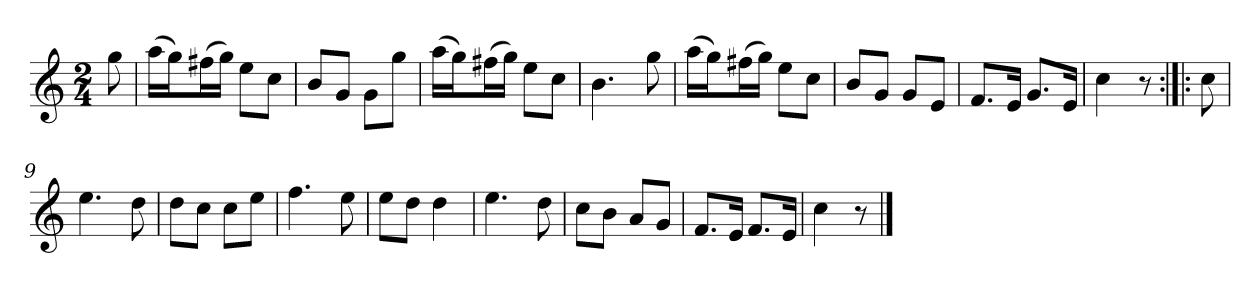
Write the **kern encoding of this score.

**kern
*part1
*staff1
*clefG2
*k[]
*C:
*M2/4
*MM120
=
8gg
=1
(16aa\LL
16gg\J)
(16ff#X\L
16gg\JJ)
8ee\L
8cc\J
=2
8b/L
8g/J
8g\L
8gg\J
=3
(16aa\LL
16gg\J)
(16ff#X\L
16gg\JJ)
8ee\L
8cc\J
=4
4.b
8gg
=5
(16aa\LL
16gg\J)
(16ff#X\L
16gg\JJ)
8ee\L
8cc\J
=6
8b/L
8g/J
8g/L
8e/J
=7
8.f/L
16e/Jk
8.g/L
16e/Jk
=8
4cc
8r
=:|!|:
8cc
=9
4.ee
8dd
=10
8dd\L
8cc\J
8cc\L
8ee\J
=11
4.ff
8ee
=12
8ee\L
8dd\J
4dd
=13
4.ee
8dd
=14
8cc\L
8b\J
8a/L
8g/J
=15
8.f/L
16e/Jk
8.f/L
16e/Jk
=16
4cc
8r
==
*-
